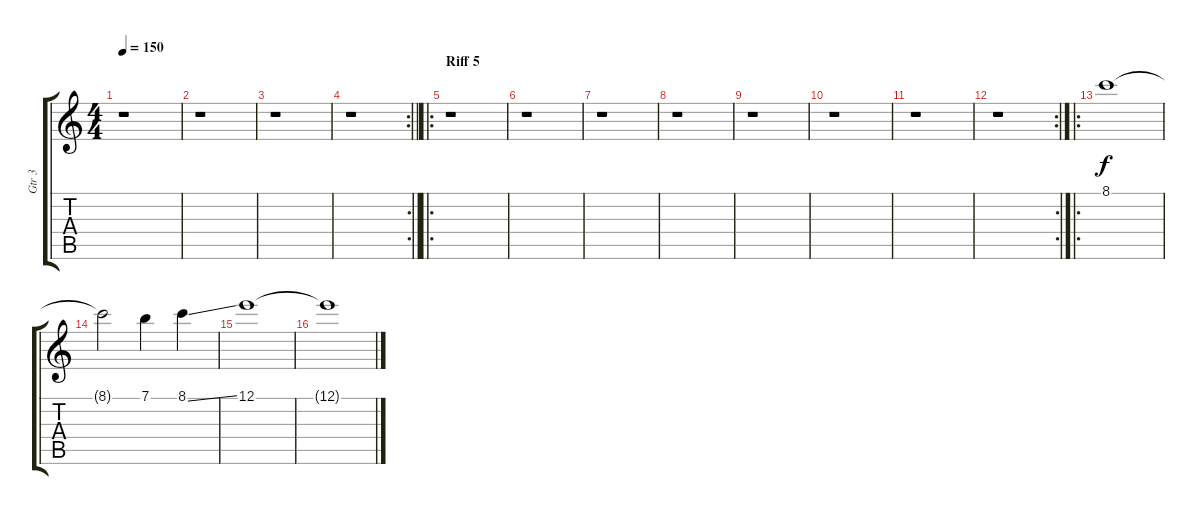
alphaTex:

\track ("Gtr 3" "Gtr 3") {instrument acousticguitarnylon}
\staff {score tabs}
\tuning (E4 B3 G3 D3 A2 E2) {hide}
\ts (4 4)
\tempo 150
\clef g2
\ks c
r.1{dy f} |
r.1 |
r.1 |
\rc 2
\barLineRight lightlight
r.1 |
\ro
\section ("" "Riff 5")
r.1 |
r.1 |
r.1 |
r.1 |
r.1 |
r.1 |
r.1 |
\rc 2
r.1 |
\ro
8.1.1{instrument overdrivenguitar} |
8.1{t}.2 7.1.4 8.1{ss}.4 |
12.1.1 |
12.1{t}.1
